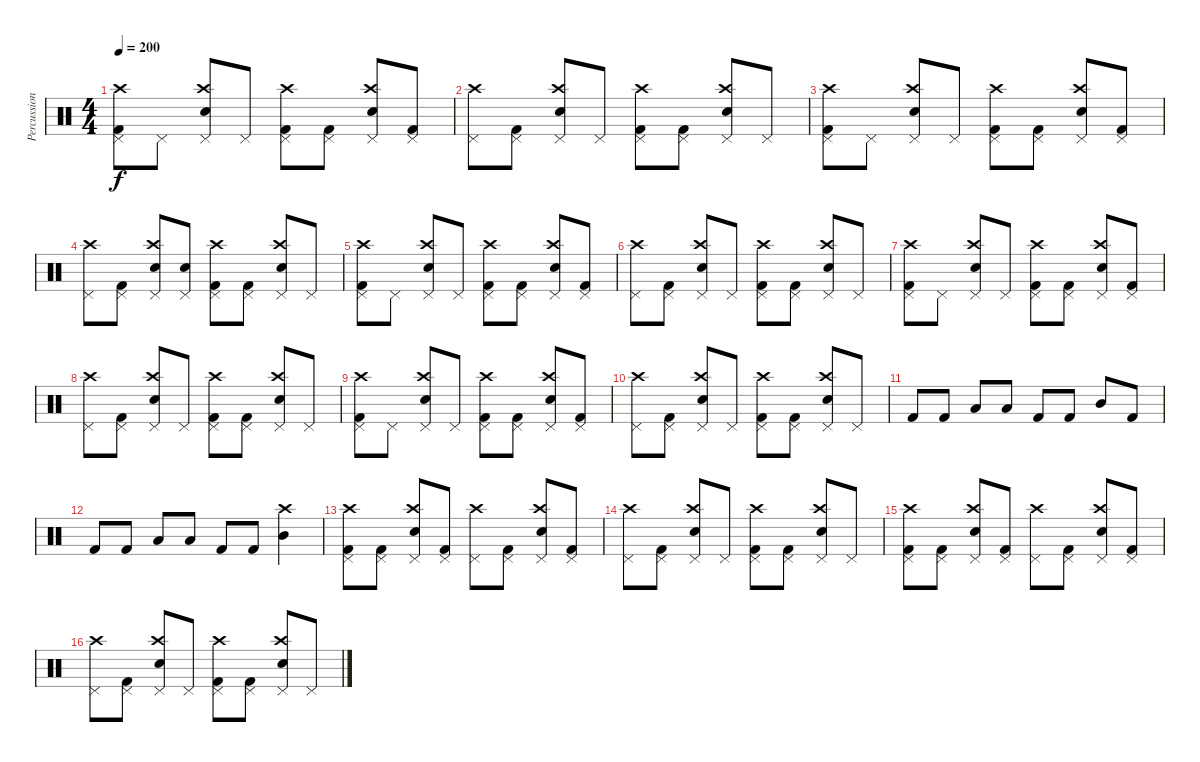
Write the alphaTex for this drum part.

\track ("Percussion" "Percussion") {instrument percussion}
\staff {score}
\articulation defaults
\ts (4 4)
\tempo 200
\clef neutral
\ks c
("Pedal Hi-Hat (hit)" "Kick (hit) 2" "Crash high (hit)").8{dy f} "Pedal Hi-Hat (hit)".8 ("Pedal Hi-Hat (hit)" "Electric Snare (hit)" "Crash high (hit)").8 "Pedal Hi-Hat (hit)".8 ("Pedal Hi-Hat (hit)" "Kick (hit) 2" "Crash high (hit)").8 ("Pedal Hi-Hat (hit)" "Kick (hit) 2").8 ("Pedal Hi-Hat (hit)" "Electric Snare (hit)" "Crash high (hit)").8 ("Pedal Hi-Hat (hit)" "Kick (hit) 2").8 |
("Pedal Hi-Hat (hit)" "Crash high (hit)").8 ("Pedal Hi-Hat (hit)" "Kick (hit) 2").8 ("Pedal Hi-Hat (hit)" "Electric Snare (hit)" "Crash high (hit)").8 "Pedal Hi-Hat (hit)".8 ("Pedal Hi-Hat (hit)" "Kick (hit) 2" "Crash high (hit)").8 ("Pedal Hi-Hat (hit)" "Kick (hit) 2").8 ("Pedal Hi-Hat (hit)" "Electric Snare (hit)" "Crash high (hit)").8 "Pedal Hi-Hat (hit)".8 |
("Pedal Hi-Hat (hit)" "Kick (hit) 2" "Crash high (hit)").8 "Pedal Hi-Hat (hit)".8 ("Pedal Hi-Hat (hit)" "Electric Snare (hit)" "Crash high (hit)").8 "Pedal Hi-Hat (hit)".8 ("Pedal Hi-Hat (hit)" "Kick (hit) 2" "Crash high (hit)").8 ("Pedal Hi-Hat (hit)" "Kick (hit) 2").8 ("Pedal Hi-Hat (hit)" "Electric Snare (hit)" "Crash high (hit)").8 ("Pedal Hi-Hat (hit)" "Kick (hit) 2").8 |
("Pedal Hi-Hat (hit)" "Crash high (hit)").8 ("Pedal Hi-Hat (hit)" "Kick (hit) 2").8 ("Pedal Hi-Hat (hit)" "Electric Snare (hit)" "Crash high (hit)").8 ("Pedal Hi-Hat (hit)" "Electric Snare (hit)").8 ("Pedal Hi-Hat (hit)" "Kick (hit) 2" "Crash high (hit)").8 ("Pedal Hi-Hat (hit)" "Kick (hit) 2").8 ("Pedal Hi-Hat (hit)" "Electric Snare (hit)" "Crash high (hit)").8 "Pedal Hi-Hat (hit)".8 |
("Pedal Hi-Hat (hit)" "Kick (hit) 2" "Crash high (hit)").8 "Pedal Hi-Hat (hit)".8 ("Pedal Hi-Hat (hit)" "Electric Snare (hit)" "Crash high (hit)").8 "Pedal Hi-Hat (hit)".8 ("Pedal Hi-Hat (hit)" "Kick (hit) 2" "Crash high (hit)").8 ("Pedal Hi-Hat (hit)" "Kick (hit) 2").8 ("Pedal Hi-Hat (hit)" "Electric Snare (hit)" "Crash high (hit)").8 ("Pedal Hi-Hat (hit)" "Kick (hit) 2").8 |
("Pedal Hi-Hat (hit)" "Crash high (hit)").8 ("Pedal Hi-Hat (hit)" "Kick (hit) 2").8 ("Pedal Hi-Hat (hit)" "Electric Snare (hit)" "Crash high (hit)").8 "Pedal Hi-Hat (hit)".8 ("Pedal Hi-Hat (hit)" "Kick (hit) 2" "Crash high (hit)").8 ("Pedal Hi-Hat (hit)" "Kick (hit) 2").8 ("Pedal Hi-Hat (hit)" "Electric Snare (hit)" "Crash high (hit)").8 "Pedal Hi-Hat (hit)".8 |
("Pedal Hi-Hat (hit)" "Kick (hit) 2" "Crash high (hit)").8 "Pedal Hi-Hat (hit)".8 ("Pedal Hi-Hat (hit)" "Electric Snare (hit)" "Crash high (hit)").8 "Pedal Hi-Hat (hit)".8 ("Pedal Hi-Hat (hit)" "Kick (hit) 2" "Crash high (hit)").8 ("Pedal Hi-Hat (hit)" "Kick (hit) 2").8 ("Pedal Hi-Hat (hit)" "Electric Snare (hit)" "Crash high (hit)").8 ("Pedal Hi-Hat (hit)" "Kick (hit) 2").8 |
("Pedal Hi-Hat (hit)" "Crash high (hit)").8 ("Pedal Hi-Hat (hit)" "Kick (hit) 2").8 ("Pedal Hi-Hat (hit)" "Electric Snare (hit)" "Crash high (hit)").8 "Pedal Hi-Hat (hit)".8 ("Pedal Hi-Hat (hit)" "Kick (hit) 2" "Crash high (hit)").8 ("Pedal Hi-Hat (hit)" "Kick (hit) 2").8 ("Pedal Hi-Hat (hit)" "Electric Snare (hit)" "Crash high (hit)").8 "Pedal Hi-Hat (hit)".8 |
("Pedal Hi-Hat (hit)" "Kick (hit) 2" "Crash high (hit)").8 "Pedal Hi-Hat (hit)".8 ("Pedal Hi-Hat (hit)" "Electric Snare (hit)" "Crash high (hit)").8 "Pedal Hi-Hat (hit)".8 ("Pedal Hi-Hat (hit)" "Kick (hit) 2" "Crash high (hit)").8 ("Pedal Hi-Hat (hit)" "Kick (hit) 2").8 ("Pedal Hi-Hat (hit)" "Electric Snare (hit)" "Crash high (hit)").8 ("Pedal Hi-Hat (hit)" "Kick (hit) 2").8 |
("Pedal Hi-Hat (hit)" "Crash high (hit)").8 ("Pedal Hi-Hat (hit)" "Kick (hit) 2").8 ("Pedal Hi-Hat (hit)" "Electric Snare (hit)" "Crash high (hit)").8 "Pedal Hi-Hat (hit)".8 ("Pedal Hi-Hat (hit)" "Kick (hit) 2" "Crash high (hit)").8 ("Pedal Hi-Hat (hit)" "Kick (hit) 2").8 ("Pedal Hi-Hat (hit)" "Electric Snare (hit)" "Crash high (hit)").8 "Pedal Hi-Hat (hit)".8 |
"Kick (hit) 2".8 "Kick (hit) 2".8 "Low Tom (hit)".8 "Low Tom (hit)".8 "Kick (hit) 2".8 "Kick (hit) 2".8 "Mid Tom (hit)".8 "Kick (hit) 2".8 |
"Kick (hit) 2".8 "Kick (hit) 2".8 "Low Tom (hit)".8 "Low Tom (hit)".8 "Kick (hit) 2".8 "Kick (hit) 2".8 ("Mid Tom (hit)" "Crash high (hit)").4 |
("Pedal Hi-Hat (hit)" "Kick (hit) 2" "Crash high (hit)").8 ("Pedal Hi-Hat (hit)" "Kick (hit) 2").8 ("Pedal Hi-Hat (hit)" "Electric Snare (hit)" "Crash high (hit)").8 ("Pedal Hi-Hat (hit)" "Kick (hit) 2").8 ("Pedal Hi-Hat (hit)" "Crash high (hit)").8 ("Pedal Hi-Hat (hit)" "Kick (hit) 2").8 ("Pedal Hi-Hat (hit)" "Electric Snare (hit)" "Crash high (hit)").8 ("Pedal Hi-Hat (hit)" "Kick (hit) 2").8 |
("Pedal Hi-Hat (hit)" "Crash high (hit)").8 ("Pedal Hi-Hat (hit)" "Kick (hit) 2").8 ("Pedal Hi-Hat (hit)" "Electric Snare (hit)" "Crash high (hit)").8 "Pedal Hi-Hat (hit)".8 ("Pedal Hi-Hat (hit)" "Kick (hit) 2" "Crash high (hit)").8 ("Pedal Hi-Hat (hit)" "Kick (hit) 2").8 ("Pedal Hi-Hat (hit)" "Electric Snare (hit)" "Crash high (hit)").8 "Pedal Hi-Hat (hit)".8 |
("Pedal Hi-Hat (hit)" "Kick (hit) 2" "Crash high (hit)").8 ("Pedal Hi-Hat (hit)" "Kick (hit) 2").8 ("Pedal Hi-Hat (hit)" "Electric Snare (hit)" "Crash high (hit)").8 ("Pedal Hi-Hat (hit)" "Kick (hit) 2").8 ("Pedal Hi-Hat (hit)" "Crash high (hit)").8 ("Pedal Hi-Hat (hit)" "Kick (hit) 2").8 ("Pedal Hi-Hat (hit)" "Electric Snare (hit)" "Crash high (hit)").8 ("Pedal Hi-Hat (hit)" "Kick (hit) 2").8 |
("Pedal Hi-Hat (hit)" "Crash high (hit)").8 ("Pedal Hi-Hat (hit)" "Kick (hit) 2").8 ("Pedal Hi-Hat (hit)" "Electric Snare (hit)" "Crash high (hit)").8 "Pedal Hi-Hat (hit)".8 ("Pedal Hi-Hat (hit)" "Kick (hit) 2" "Crash high (hit)").8 ("Pedal Hi-Hat (hit)" "Kick (hit) 2").8 ("Pedal Hi-Hat (hit)" "Electric Snare (hit)" "Crash high (hit)").8 "Pedal Hi-Hat (hit)".8
